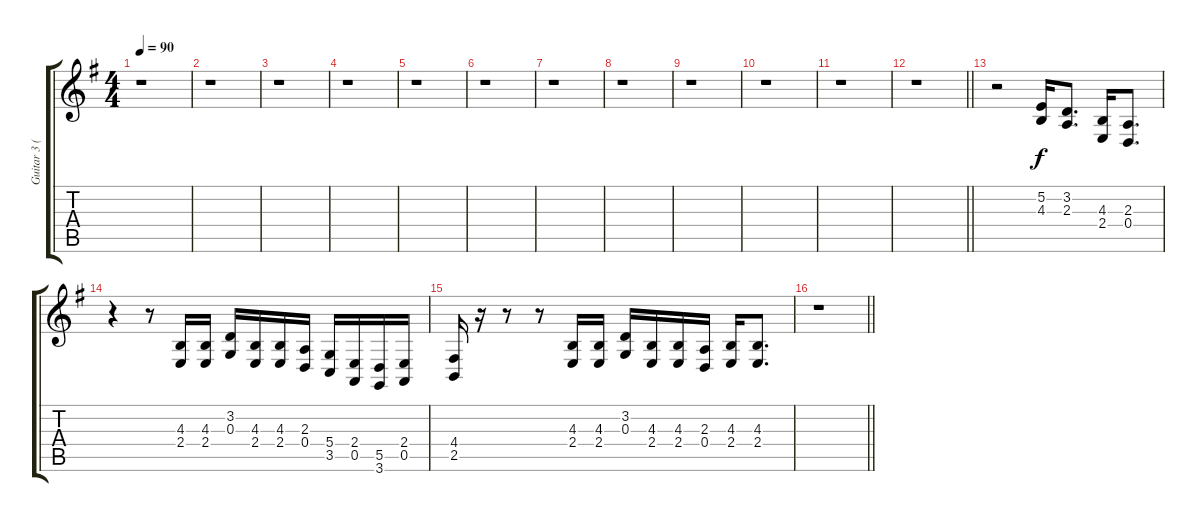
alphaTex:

\track ("Guitar 3 (Synthesizer arr. for Gtr.)" "Guitar 3 (") {instrument lead5charang}
\staff {score tabs}
\tuning (E4 B3 G3 D3 A2 E2) {hide}
\ts (4 4)
\tempo 90
\clef g2
\ks g
r.1{dy f} |
r.1 |
r.1 |
r.1 |
r.1 |
r.1 |
r.1 |
r.1 |
r.1 |
r.1 |
r.1 |
\barLineRight lightlight
r.1 |
r.2 (5.2 4.3).16 (3.2 2.3).8{d} (4.3 2.4).16 (2.3 0.4).8{d} |
r.4 r.8 (4.3 2.4).16 (4.3 2.4).16 (3.2 0.3).16 (4.3 2.4).16 (4.3 2.4).16 (2.3 0.4).16 (5.4 3.5).16 (2.4 0.5).16 (5.5 3.6).16 (2.4 0.5).16 |
(4.4 2.5).16 r.16 r.8 r.8 (4.3 2.4).16 (4.3 2.4).16 (3.2 0.3).16 (4.3 2.4).16 (4.3 2.4).16 (2.3 0.4).16 (4.3 2.4).16 (4.3 2.4).8{d} |
\barLineRight lightlight
r.1
